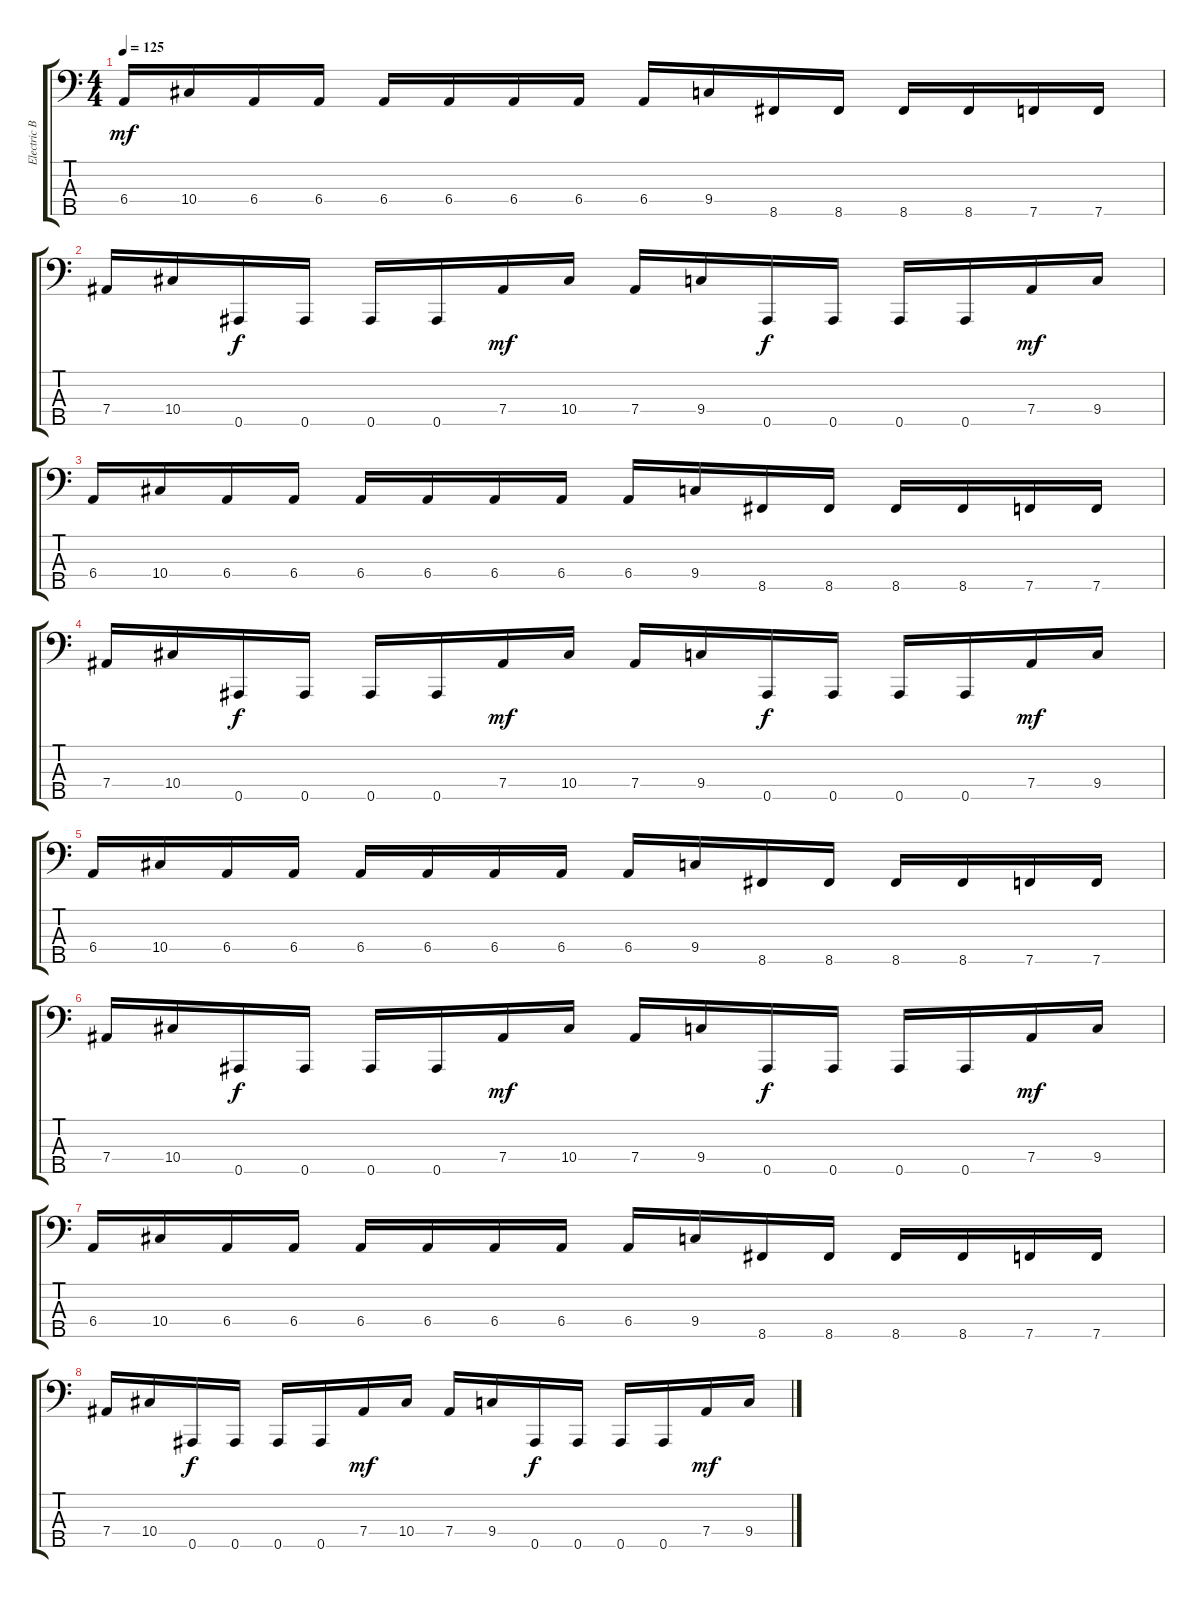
\track ("Electric Bass" "Electric B") {instrument electricbasspick}
\staff {score tabs}
\tuning (Gb2 Db2 Ab1 Eb1 Bb0) {hide}
\ts (4 4)
\tempo 125
\clef f4
\ks c
6.4.16{dy mf} 10.4.16 6.4.16 6.4.16 6.4.16 6.4.16 6.4.16 6.4.16 6.4.16 9.4.16 8.5.16 8.5.16 8.5.16 8.5.16 7.5.16 7.5.16 |
7.4.16 10.4.16 0.5.16{dy f} 0.5.16 0.5.16 0.5.16 7.4.16{dy mf} 10.4.16 7.4.16 9.4.16 0.5.16{dy f} 0.5.16 0.5.16 0.5.16 7.4.16{dy mf} 9.4.16 |
6.4.16 10.4.16 6.4.16 6.4.16 6.4.16 6.4.16 6.4.16 6.4.16 6.4.16 9.4.16 8.5.16 8.5.16 8.5.16 8.5.16 7.5.16 7.5.16 |
7.4.16 10.4.16 0.5.16{dy f} 0.5.16 0.5.16 0.5.16 7.4.16{dy mf} 10.4.16 7.4.16 9.4.16 0.5.16{dy f} 0.5.16 0.5.16 0.5.16 7.4.16{dy mf} 9.4.16 |
6.4.16 10.4.16 6.4.16 6.4.16 6.4.16 6.4.16 6.4.16 6.4.16 6.4.16 9.4.16 8.5.16 8.5.16 8.5.16 8.5.16 7.5.16 7.5.16 |
7.4.16 10.4.16 0.5.16{dy f} 0.5.16 0.5.16 0.5.16 7.4.16{dy mf} 10.4.16 7.4.16 9.4.16 0.5.16{dy f} 0.5.16 0.5.16 0.5.16 7.4.16{dy mf} 9.4.16 |
6.4.16 10.4.16 6.4.16 6.4.16 6.4.16 6.4.16 6.4.16 6.4.16 6.4.16 9.4.16 8.5.16 8.5.16 8.5.16 8.5.16 7.5.16 7.5.16 |
7.4.16 10.4.16 0.5.16{dy f} 0.5.16 0.5.16 0.5.16 7.4.16{dy mf} 10.4.16 7.4.16 9.4.16 0.5.16{dy f} 0.5.16 0.5.16 0.5.16 7.4.16{dy mf} 9.4.16
